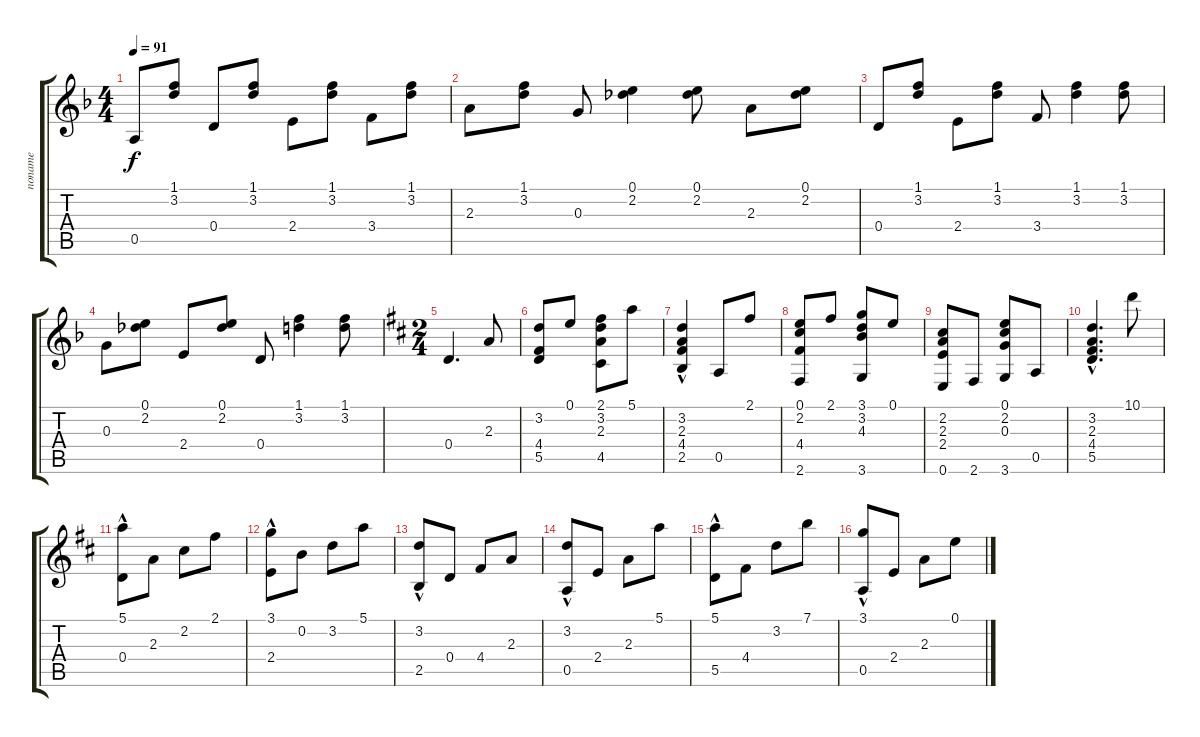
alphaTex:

\track ("noname" "noname") {instrument acousticguitarnylon}
\staff {score tabs}
\tuning (E4 B3 G3 D3 A2 E2) {hide}
\ts (4 4)
\tempo 91
\clef g2
\ks f
0.5.8{dy f} (1.1 3.2).8 0.4.8 (1.1 3.2).8 2.4.8 (1.1 3.2).8 3.4.8 (1.1 3.2).8 |
2.3.8 (1.1 3.2).8 0.3.8 (0.1 2.2).4 (0.1 2.2).8 2.3.8 (0.1 2.2).8 |
0.4.8 (1.1 3.2).8 2.4.8 (1.1 3.2).8 3.4.8 (1.1 3.2).4 (1.1 3.2).8 |
0.3.8 (0.1 2.2).8 2.4.8 (0.1 2.2).8 0.4.8 (1.1 3.2).4 (1.1 3.2).8 |
\ts (2 4)
\ks d
0.4.4{d} 2.3.8 |
(3.2 4.4 5.5).8 0.1.8 (2.1 3.2 2.3 4.5).8 5.1.8 |
(3.2{hac} 2.3{hac} 4.4{hac} 2.5).4 0.5.8 2.1.8 |
(0.1 2.2 4.4 2.6).8 2.1.8 (3.1 3.2 4.3 3.6).8 0.1.8 |
(2.2 2.3 2.4 0.6).8 2.6.8 (0.1 2.2 0.3 3.6).8 0.5.8 |
(3.2{hac} 2.3{hac} 4.4{hac} 5.5).4{d} 10.1.8 |
(5.1{hac} 0.4).8 2.3.8 2.2.8 2.1.8 |
(3.1{hac} 2.4).8 0.2.8 3.2.8 5.1.8 |
(3.2{hac} 2.5).8 0.4.8 4.4.8 2.3.8 |
(3.2{hac} 0.5).8 2.4.8 2.3.8 5.1.8 |
(5.1{hac} 5.5).8 4.4.8 3.2.8 7.1.8 |
(3.1{hac} 0.5).8 2.4.8 2.3.8 0.1.8
